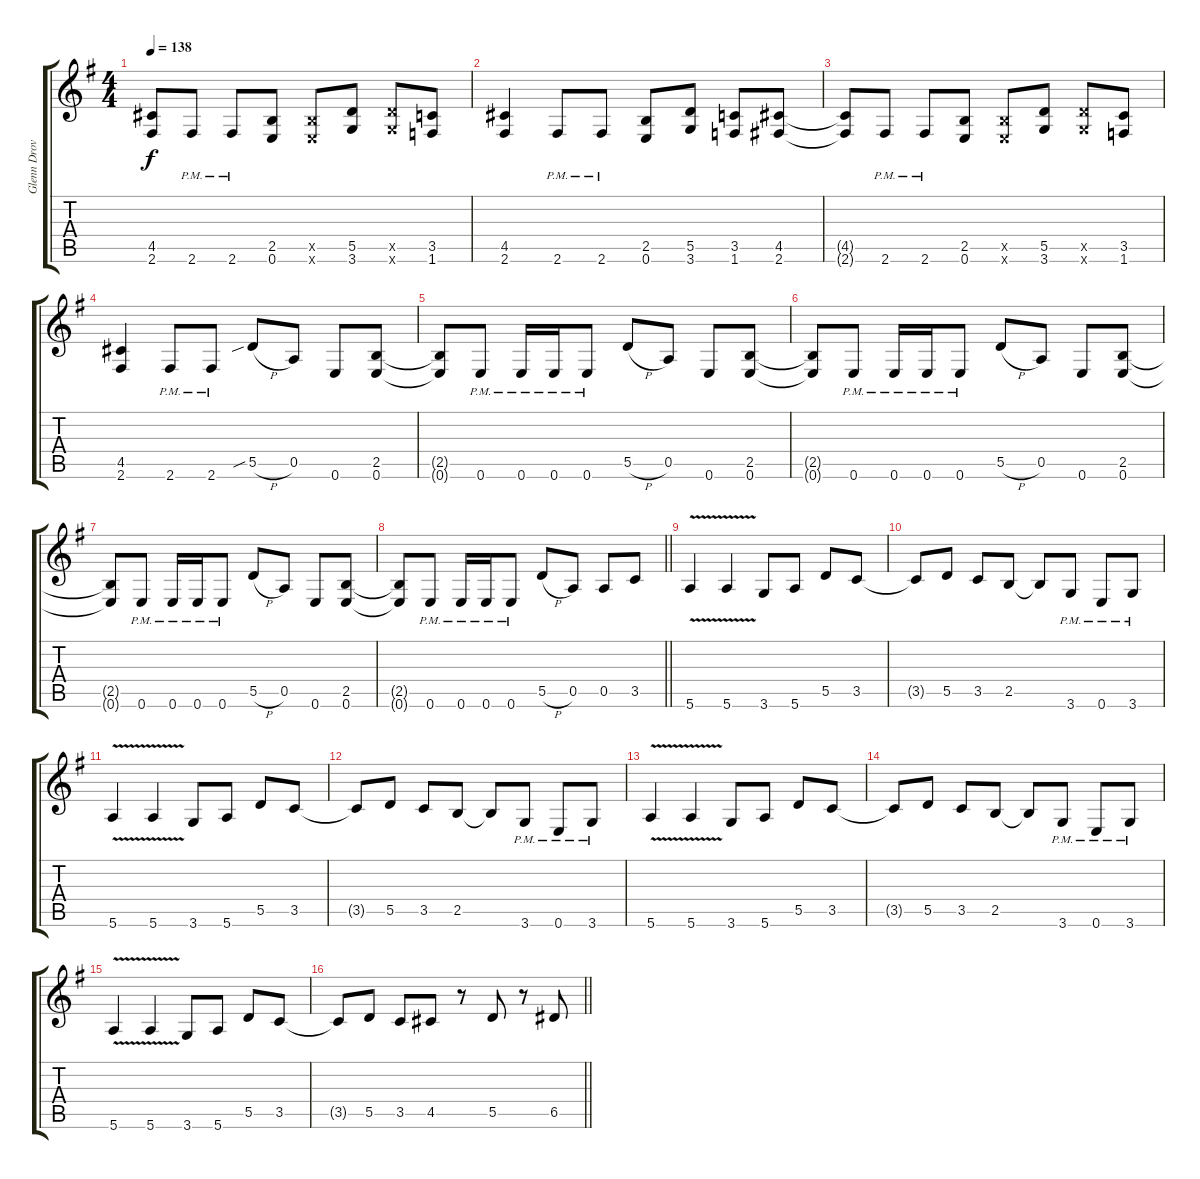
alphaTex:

\track ("Glenn Drover" "Glenn Drov") {instrument overdrivenguitar}
\staff {score tabs}
\tuning (E4 B3 G3 D3 A2 E2) {hide}
\ts (4 4)
\tempo 138
\clef g2
\ks g
(4.5{t} 2.6{t}).8{dy f} 2.6{pm}.8 2.6{pm}.8 (2.5 0.6).8 (2.5{x} 0.6{x}).8 (5.5 3.6).8 (5.5{x} 3.6{x}).8 (3.5 1.6).8 |
(4.5 2.6).4 2.6{pm}.8 2.6{pm}.8 (2.5 0.6).8 (5.5 3.6).8 (3.5 1.6).8 (4.5 2.6).8 |
(4.5{t} 2.6{t}).8 2.6{pm}.8 2.6{pm}.8 (2.5 0.6).8 (2.5{x} 0.6{x}).8 (5.5 3.6).8 (5.5{x} 3.6{x}).8 (3.5 1.6).8 |
(4.5 2.6).4 2.6{pm}.8 2.6{pm}.8 5.5{sib h}.8 0.5.8 0.6.8 (2.5 0.6).8 |
(2.5{t} 0.6{t}).8 0.6{pm}.8 0.6{pm}.16 0.6{pm}.16 0.6{pm}.8 5.5{h}.8 0.5.8 0.6.8 (2.5 0.6).8 |
(2.5{t} 0.6{t}).8 0.6{pm}.8 0.6{pm}.16 0.6{pm}.16 0.6{pm}.8 5.5{h}.8 0.5.8 0.6.8 (2.5 0.6).8 |
(2.5{t} 0.6{t}).8 0.6{pm}.8 0.6{pm}.16 0.6{pm}.16 0.6{pm}.8 5.5{h}.8 0.5.8 0.6.8 (2.5 0.6).8 |
\barLineRight lightlight
(2.5{t} 0.6{t}).8 0.6{pm}.8 0.6{pm}.16 0.6{pm}.16 0.6{pm}.8 5.5{h}.8 0.5.8 0.5.8 3.5.8 |
5.6{v}.4 5.6{v}.4 3.6.8 5.6.8 5.5.8 3.5.8 |
3.5{t}.8 5.5.8 3.5.8 2.5.8 2.5{t}.8 3.6{pm}.8 0.6{pm}.8 3.6{pm}.8 |
5.6{v}.4 5.6{v}.4 3.6.8 5.6.8 5.5.8 3.5.8 |
3.5{t}.8 5.5.8 3.5.8 2.5.8 2.5{t}.8 3.6{pm}.8 0.6{pm}.8 3.6{pm}.8 |
5.6{v}.4 5.6{v}.4 3.6.8 5.6.8 5.5.8 3.5.8 |
3.5{t}.8 5.5.8 3.5.8 2.5.8 2.5{t}.8 3.6{pm}.8 0.6{pm}.8 3.6{pm}.8 |
5.6{v}.4 5.6{v}.4 3.6.8 5.6.8 5.5.8 3.5.8 |
\barLineRight lightlight
3.5{t}.8 5.5.8 3.5.8 4.5.8 r.8 5.5.8 r.8 6.5.8
